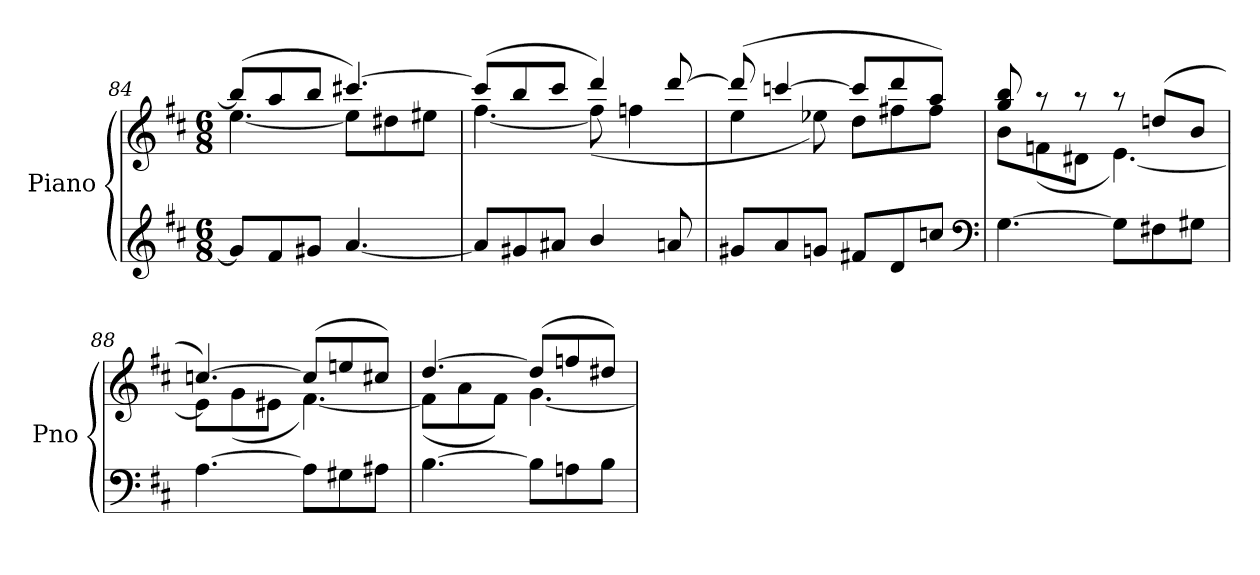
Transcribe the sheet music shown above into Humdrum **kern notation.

**kern	**kern
*part1	*part1
*staff2	*staff1
*I"Piano	*
*I'Pno	*
!!LO:LB:g=z
*clefG2	*clefG2
*k[f#c#]	*k[f#c#]
*D:	*D:
*M6/8	*M6/8
=84	=84
*	*^
8g/L]	(8bb/L]	[4.ee\
8f#/	8aa/	.
8g#X/J	8bb/J	.
[4.a/	[4.ccc#X/)	8ee\L]
.	.	8dd#X\
.	.	8ee#X\J
=85	=85	=85
8a/L]	(8ccc#/L]	[4.ff#\
8g#X/	8bb/	.
8a#X/J	8ccc#/J	.
4b/	4ddd/)	(8ff#\]
.	.	4ffn\
8an/	[8ddd/	.
=86	=86	=86
8g#X/L	(8ddd/]	4ee\
8a/	[4cccn/	.
8gn/J	.	8ee-X\)
8f#X/L	8ccc/L]	8dd\L
8d/	8ddd/	8ff#X\
8ccn/J	8aa/J)	8ff#\J
*clefF4	*	*
=87	=87	=87
[4.G\	8gg/ 8bb/	8b\L
.	8raa	(8fn\
.	8raa	8d#X\J
8G\L]	8raa	[4.e\)
8F#X\	(8ddn/L	.
8G#X\J	8b/J	.
=88	=88	=88
[4.A\	[4.ccn/)	8e\L]
.	.	(8g\
.	.	8e#X\J
8A\L]	(8cc/L]	[4.f#\)
8G#X\	8een/	.
8A#X\J	8cc#X/J)	.
!!LO:LB:g=z	!!
=89	=89	=89
[4.B\	[4.dd/	(8f#\L]
.	.	8a\
.	.	8f#\J)
8B\L]	(8dd/L]	[4.g\
8An\	8ffn/	.
8B\J	8dd#X/J)	.
*	*v	*v
=	=
*-	*-
